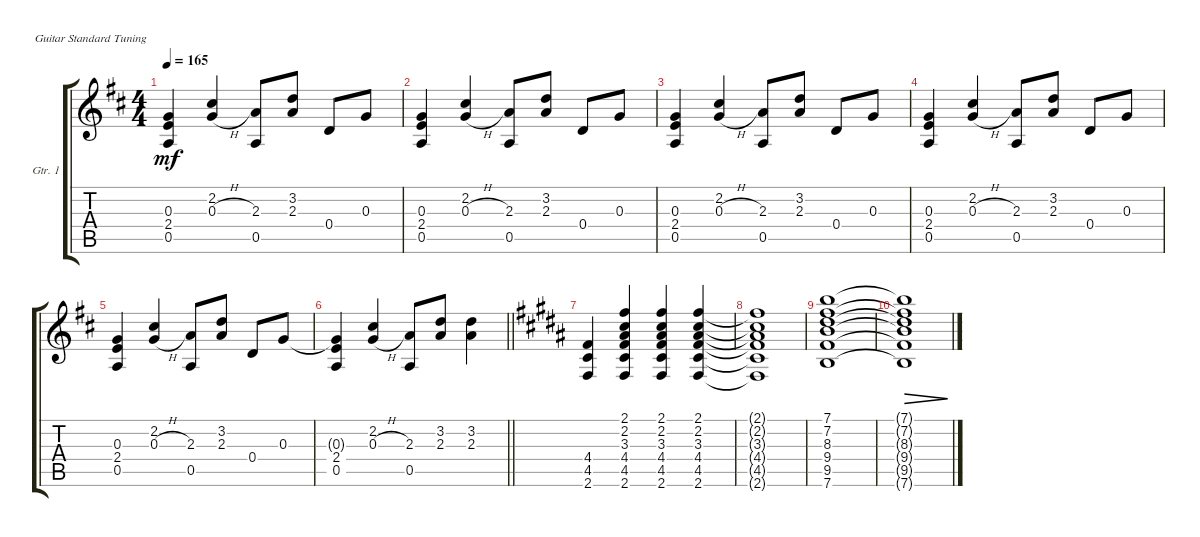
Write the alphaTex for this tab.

\defaultSystemsLayout 4
\bracketExtendMode groupsimilarinstruments
\firstSystemTrackNameOrientation horizontal
\otherSystemsTrackNameOrientation horizontal
\track ("Guitar 1" "Gtr. 1") {instrument acousticguitarsteel}
\staff {score tabs}
\tuning (E4 B3 G3 D3 A2 E2)
\ts (4 4)
\tempo 165
\clef g2
\ks d
(0.3 2.4 0.5).4{dy mf} (0.3{h} 2.2).4 (2.3 0.5).8 (2.3 3.2).8 0.4.8 0.3.8 |
(0.3 2.4 0.5).4 (0.3{h} 2.2).4 (2.3 0.5).8 (2.3 3.2).8 0.4.8 0.3.8 |
(0.3 2.4 0.5).4 (0.3{h} 2.2).4 (2.3 0.5).8 (2.3 3.2).8 0.4.8 0.3.8 |
(0.3 2.4 0.5).4 (0.3{h} 2.2).4 (2.3 0.5).8 (2.3 3.2).8 0.4.8 0.3.8 |
(0.3 2.4 0.5).4 (0.3{h} 2.2).4 (2.3 0.5).8 (2.3 3.2).8 0.4.8 0.3.8 |
\barLineRight lightlight
(0.3{t} 2.4 0.5).4 (0.3{h} 2.2).4 (2.3 0.5).8 (2.3 3.2).8 (2.3 3.2).4 |
\ks b
(2.6 4.5 4.4).4 (2.6 4.5 4.4 3.3 2.2 2.1).4 (2.6 4.5 4.4 3.3 2.2 2.1).4 (2.6 4.5 4.4 3.3 2.2 2.1).4 |
(2.6{t} 4.5{t} 4.4{t} 3.3{t} 2.2{t} 2.1{t}).1 |
(7.1 7.2 8.3 9.4 9.5 7.6).1 |
(7.6{t} 9.5{t} 9.4{t} 8.3{t} 7.2{t} 7.1{t}).1{dec}
